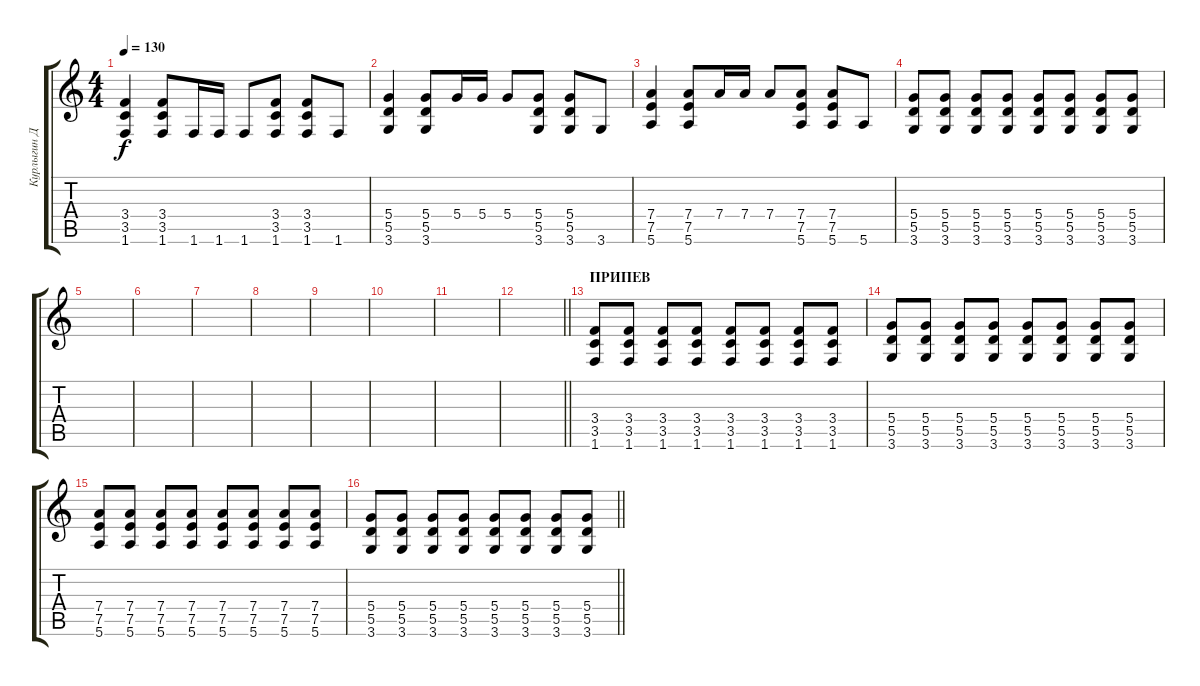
\track ("Курлыгин Дмитрий" "Курлыгин Д") {instrument distortionguitar}
\staff {score tabs}
\tuning (E4 B3 G3 D3 A2 E2) {hide}
\ts (4 4)
\tempo 130
\clef g2
\ks c
(3.4 3.5 1.6).4{dy f} (3.4 3.5 1.6).8 1.6.16 1.6.16 1.6.8 (3.4 3.5 1.6).8 (3.4 3.5 1.6).8 1.6.8 |
(5.4 5.5 3.6).4 (5.4 5.5 3.6).8 5.4.16 5.4.16 5.4.8 (5.4 5.5 3.6).8 (5.4 5.5 3.6).8 3.6.8 |
(7.4 7.5 5.6).4 (7.4 7.5 5.6).8 7.4.16 7.4.16 7.4.8 (7.4 7.5 5.6).8 (7.4 7.5 5.6).8 5.6.8 |
(5.4 5.5 3.6).8 (5.4 5.5 3.6).8 (5.4 5.5 3.6).8 (5.4 5.5 3.6).8 (5.4 5.5 3.6).8 (5.4 5.5 3.6).8 (5.4 5.5 3.6).8 (5.4 5.5 3.6).8 |
|
|
|
|
|
|
|
\barLineRight lightlight
|
\section ("" "ПРИПЕВ")
(3.4 3.5 1.6).8 (3.4 3.5 1.6).8 (3.4 3.5 1.6).8 (3.4 3.5 1.6).8 (3.4 3.5 1.6).8 (3.4 3.5 1.6).8 (3.4 3.5 1.6).8 (3.4 3.5 1.6).8 |
(5.4 5.5 3.6).8 (5.4 5.5 3.6).8 (5.4 5.5 3.6).8 (5.4 5.5 3.6).8 (5.4 5.5 3.6).8 (5.4 5.5 3.6).8 (5.4 5.5 3.6).8 (5.4 5.5 3.6).8 |
(7.4 7.5 5.6).8 (7.4 7.5 5.6).8 (7.4 7.5 5.6).8 (7.4 7.5 5.6).8 (7.4 7.5 5.6).8 (7.4 7.5 5.6).8 (7.4 7.5 5.6).8 (7.4 7.5 5.6).8 |
\barLineRight lightlight
(5.4 5.5 3.6).8 (5.4 5.5 3.6).8 (5.4 5.5 3.6).8 (5.4 5.5 3.6).8 (5.4 5.5 3.6).8 (5.4 5.5 3.6).8 (5.4 5.5 3.6).8 (5.4 5.5 3.6).8
